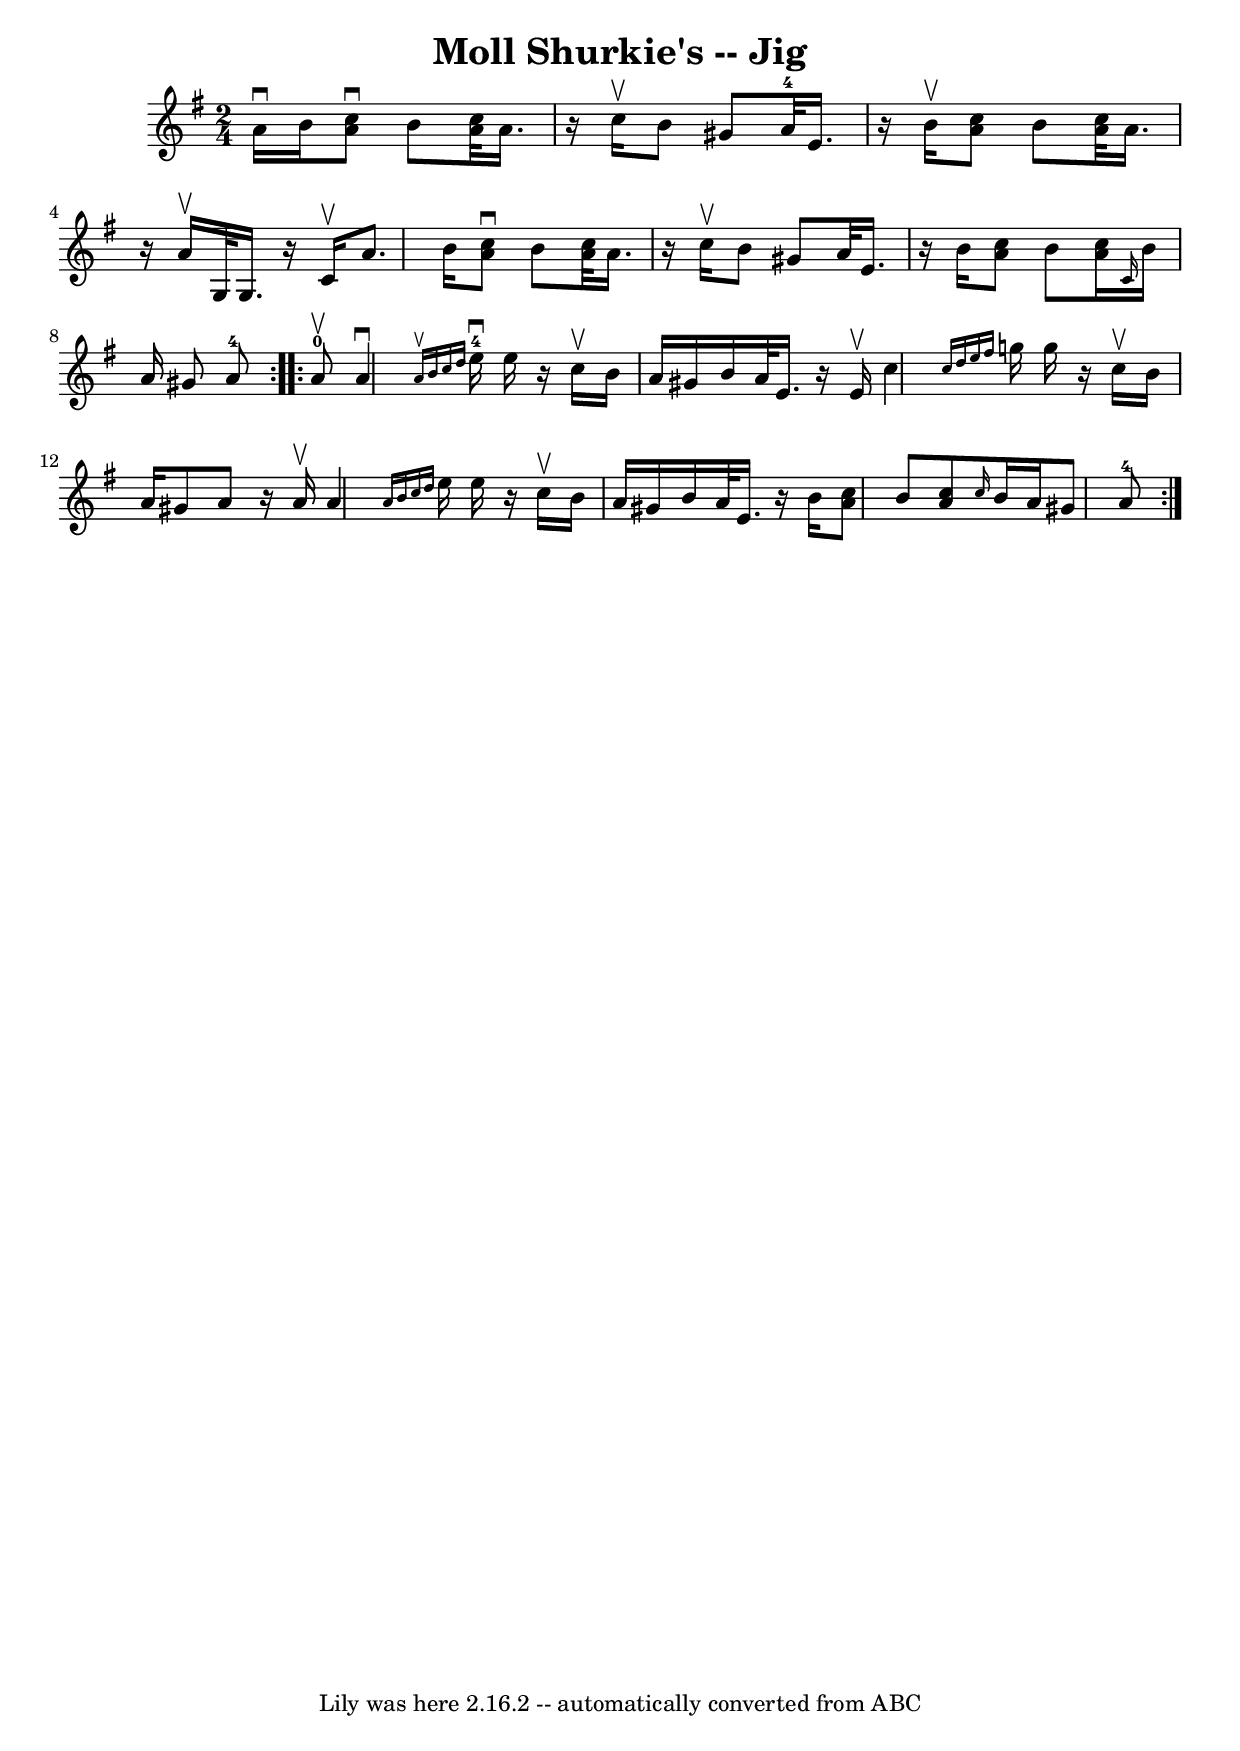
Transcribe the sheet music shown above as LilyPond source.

\version "2.7.40"
\include "Mammoth.ily"
\header {
	book = "Ryan's Mammoth Collection"
	crossRefNumber = "1"
	footnotes = "\\\\113 637"
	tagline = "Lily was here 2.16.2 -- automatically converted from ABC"
	title = "Moll Shurkie's -- Jig"
}
voicedefault =  {
\set Score.defaultBarType = "empty"

\repeat volta 2 {
\time 2/4 \key a \dorian a'16^\downbow b'16  |
     << a'8 
^\downbow c''8   >> b'8  << a'32 c''32   >> a'16.    r16 c''16^\upbow   
|
 b'8 gis'8 a'32-4 e'16.    r16 b'16^\upbow   |
 
<< a'8 c''8   >> b'8  << a'32 c''32   >> a'16.    r16 a'16^\upbow   
|
 g32 g16.    r16 c'16^\upbow a'8. b'16    |
     <<  
 a'8^\downbow c''8   >> b'8  << a'32 c''32   >> a'16.    r16 c''16 
^\upbow   |
 b'8 gis'8 a'32 e'16.    r16 b'16    |
 <<   
a'8 c''8   >> b'8  << a'16 c''16   >>     \grace { c'16  } b'16    
a'16 gis'8 a'8-4   }     \repeat volta 2 { a'8-0^\upbow 
|
 a'4^\downbow   \grace { a'16^\upbow b'16 c''16 d''16  
} e''16-4^\downbow e''16    r16 c''16^\upbow   |
 b'16    
a'16 gis'16 b'16 a'32 e'16.    r16 e'16^\upbow   |
 c''4  
\grace { c''16 d''16 e''16 fis''16  } g''!16 g''16    r16 
c''16^\upbow   |
 b'16 a'16 gis'8 a'8    r16 a'16^\upbow   
|
 a'4  \grace { a'16 b'16 c''16 d''16  } e''16    
e''16    r16 c''16^\upbow   |
 b'16 a'16 gis'16 b'16 a'32  
 e'16.    r16 b'16    |
 << a'8 c''8   >> b'8  << a'8 c''8   
>>     \grace { c''16  } b'16 a'16 gis'8 a'8-4     }   
}

\score{
    <<

	\context Staff="default"
	{
	    \voicedefault 
	}

    >>
	\layout {
	}
	\midi {}
}
